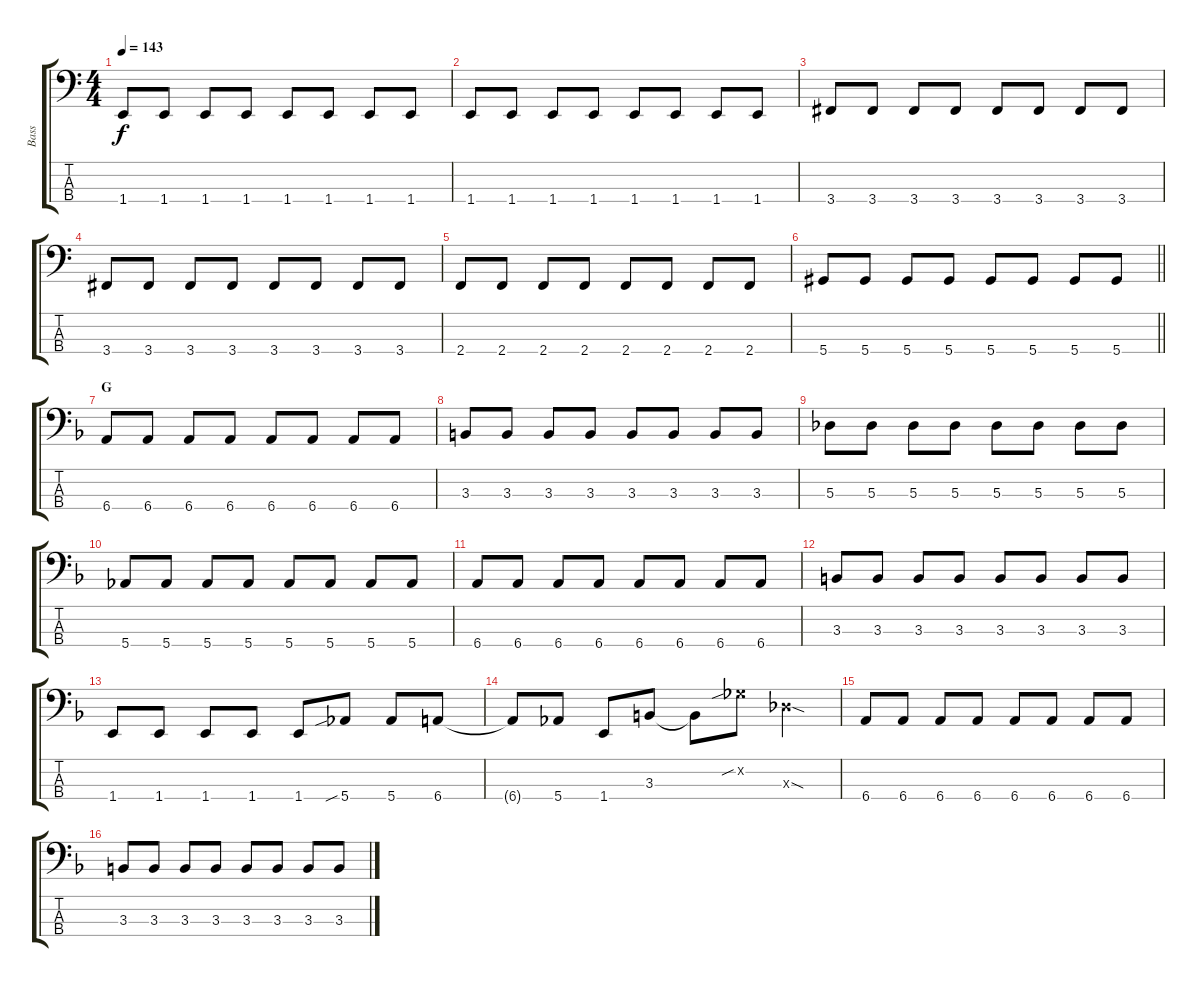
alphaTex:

\track ("Bass" "Bass") {instrument electricbasspick}
\staff {score tabs}
\tuning (Gb2 Db2 Ab1 Eb1) {hide}
\ts (4 4)
\tempo 143
\clef f4
\ks c
1.4.8{dy f} 1.4.8 1.4.8 1.4.8 1.4.8 1.4.8 1.4.8 1.4.8 |
1.4.8 1.4.8 1.4.8 1.4.8 1.4.8 1.4.8 1.4.8 1.4.8 |
3.4.8 3.4.8 3.4.8 3.4.8 3.4.8 3.4.8 3.4.8 3.4.8 |
3.4.8 3.4.8 3.4.8 3.4.8 3.4.8 3.4.8 3.4.8 3.4.8 |
2.4.8 2.4.8 2.4.8 2.4.8 2.4.8 2.4.8 2.4.8 2.4.8 |
\barLineRight lightlight
5.4.8 5.4.8 5.4.8 5.4.8 5.4.8 5.4.8 5.4.8 5.4.8 |
\section ("" "G")
\ks dminor
6.4.8 6.4.8 6.4.8 6.4.8 6.4.8 6.4.8 6.4.8 6.4.8 |
3.3.8 3.3.8 3.3.8 3.3.8 3.3.8 3.3.8 3.3.8 3.3.8 |
5.3.8 5.3.8 5.3.8 5.3.8 5.3.8 5.3.8 5.3.8 5.3.8 |
5.4.8 5.4.8 5.4.8 5.4.8 5.4.8 5.4.8 5.4.8 5.4.8 |
6.4.8 6.4.8 6.4.8 6.4.8 6.4.8 6.4.8 6.4.8 6.4.8 |
3.3.8 3.3.8 3.3.8 3.3.8 3.3.8 3.3.8 3.3.8 3.3.8 |
1.4.8 1.4.8 1.4.8 1.4.8 1.4.8 5.4{sib}.8 5.4.8 6.4.8 |
6.4{t}.8 5.4.8 1.4.8 3.3.8 3.3{t}.8 5.2{sib x}.8 5.3{sod x}.4 |
6.4.8 6.4.8 6.4.8 6.4.8 6.4.8 6.4.8 6.4.8 6.4.8 |
3.3.8 3.3.8 3.3.8 3.3.8 3.3.8 3.3.8 3.3.8 3.3.8
